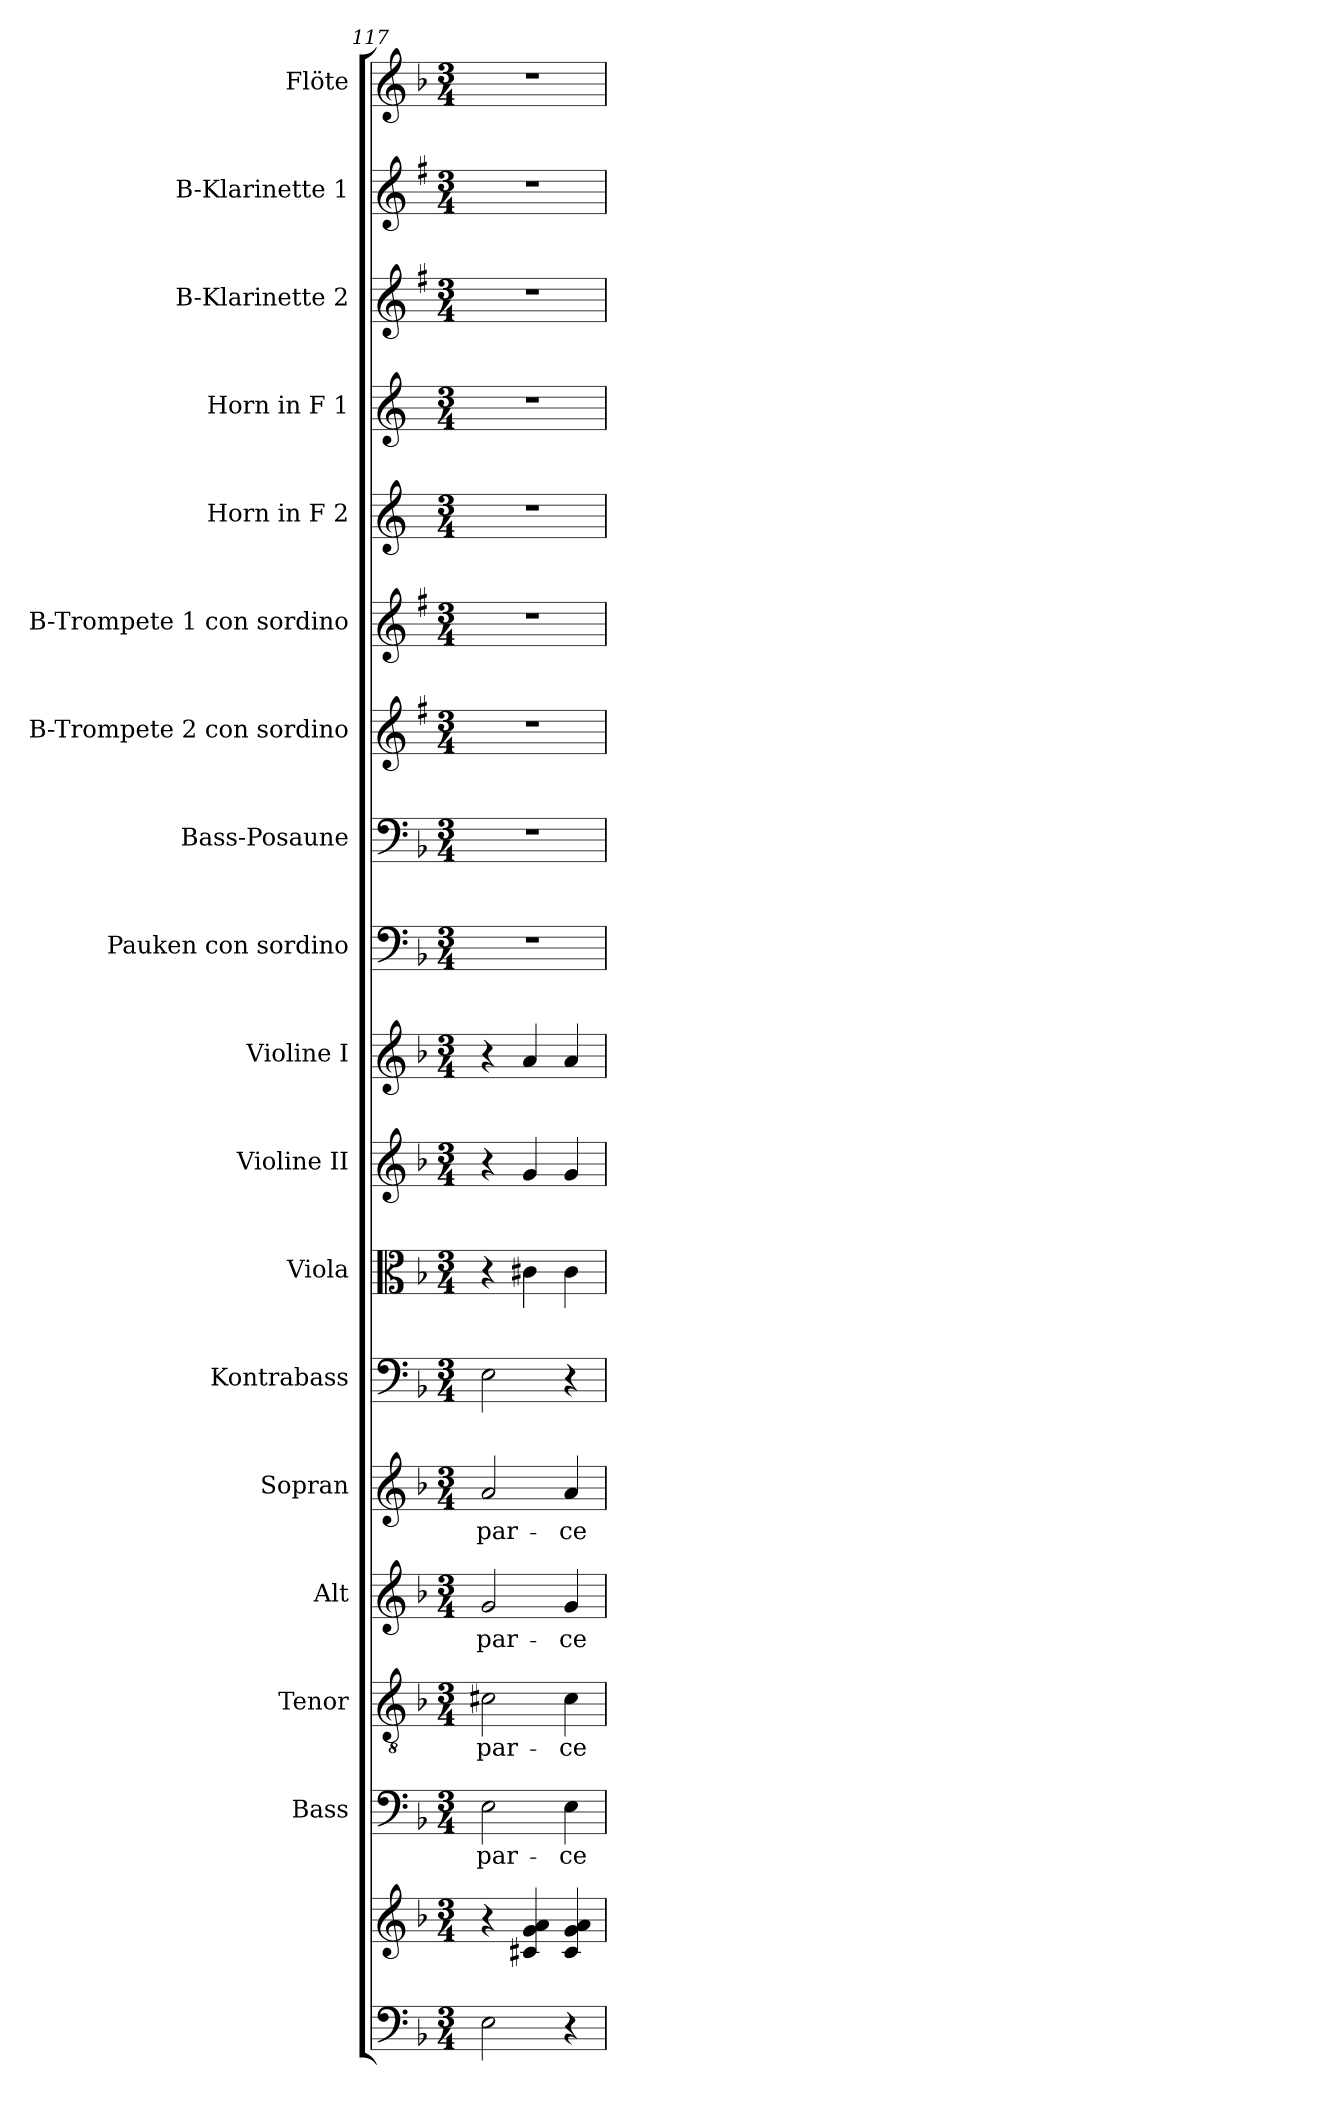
**kern	**kern	**kern	**text	**kern	**text	**kern	**text	**kern	**text	**kern	**kern	**kern	**kern	**kern	**kern	**kern	**kern	**kern	**kern	**kern	**kern	**kern
*part18	*part18	*part17	*part17	*part16	*part16	*part15	*part15	*part14	*part14	*part13	*part12	*part11	*part10	*part9	*part8	*part7	*part6	*part5	*part4	*part3	*part2	*part1
*staff19	*staff18	*staff17	*staff17	*staff16	*staff16	*staff15	*staff15	*staff14	*staff14	*staff13	*staff12	*staff11	*staff10	*staff9	*staff8	*staff7	*staff6	*staff5	*staff4	*staff3	*staff2	*staff1
*	*	*I"Bass	*	*I"Tenor	*	*I"Alt	*	*I"Sopran	*	*I"Kontrabass	*I"Viola	*I"Violine II	*I"Violine I	*I"Pauken con sordino	*I"Bass-Posaune	*I"B-Trompete 2 con sordino	*I"B-Trompete 1 con sordino	*I"Horn in F 2	*I"Horn in F 1	*I"B-Klarinette 2	*I"B-Klarinette 1	*I"Flöte
*	*	*I'B.	*	*I'T.	*	*I'A.	*	*I'S.	*	*I'Kb.	*I'Vla.	*I'Vl. II	*I'Vl. I	*I'Pk.	*I'B. Pos.	*I'B Trp. 2	*I'B Trp. 1	*	*	*I'B Kl. 2	*I'B Kl. 1	*I'Fl.
*clefF4	*clefG2	*clefF4	*	*clefGv2	*	*clefG2	*	*clefG2	*	*clefF4	*clefC3	*clefG2	*clefG2	*clefF4	*clefF4	*clefG2	*clefG2	*clefG2	*clefG2	*clefG2	*clefG2	*clefG2
*	*	*	*	*	*	*	*	*	*	*ITrd7c12	*	*	*	*	*	*ITrd1c2	*ITrd1c2	*ITrd4c7	*ITrd4c7	*ITrd1c2	*ITrd1c2	*
*k[b-]	*k[b-]	*k[b-]	*	*k[b-]	*	*k[b-]	*	*k[b-]	*	*k[b-]	*k[b-]	*k[b-]	*k[b-]	*k[b-]	*k[b-]	*k[b-]	*k[b-]	*k[b-]	*k[b-]	*k[b-]	*k[b-]	*k[b-]
*F:	*F:	*F:	*	*F:	*	*F:	*	*F:	*	*F:	*F:	*F:	*F:	*F:	*F:	*F:	*F:	*F:	*F:	*F:	*F:	*F:
*M3/4	*M3/4	*M3/4	*	*M3/4	*	*M3/4	*	*M3/4	*	*M3/4	*M3/4	*M3/4	*M3/4	*M3/4	*M3/4	*M3/4	*M3/4	*M3/4	*M3/4	*M3/4	*M3/4	*M3/4
=117	=117	=117	=117	=117	=117	=117	=117	=117	=117	=117	=117	=117	=117	=117	=117	=117	=117	=117	=117	=117	=117	=117
!	!	!	!LO:LY:b	!	!LO:LY:b	!	!LO:LY:b	!	!LO:LY:b	!	!	!	!	!	!	!	!	!	!	!	!	!
2E\	4r	2E\	par-	2c#X\	par-	2g/	par-	2a/	par-	2EE\	4r	4r	4r	2.r	2.r	2.r	2.r	2.r	2.r	2.r	2.r	2.r
.	4c#X/ 4g/ 4a/	.	.	.	.	.	.	.	.	.	4c#X\	4g/	4a/	.	.	.	.	.	.	.	.	.
!	!	!	!LO:LY:b	!	!LO:LY:b	!	!LO:LY:b	!	!LO:LY:b	!	!	!	!	!	!	!	!	!	!	!	!	!
4r	4c#/ 4g/ 4a/	4E\	-ce	4c#\	-ce	4g/	-ce	4a/	-ce	4r	4c#\	4g/	4a/	.	.	.	.	.	.	.	.	.
=	=	=	=	=	=	=	=	=	=	=	=	=	=	=	=	=	=	=	=	=	=	=
*-	*-	*-	*-	*-	*-	*-	*-	*-	*-	*-	*-	*-	*-	*-	*-	*-	*-	*-	*-	*-	*-	*-
